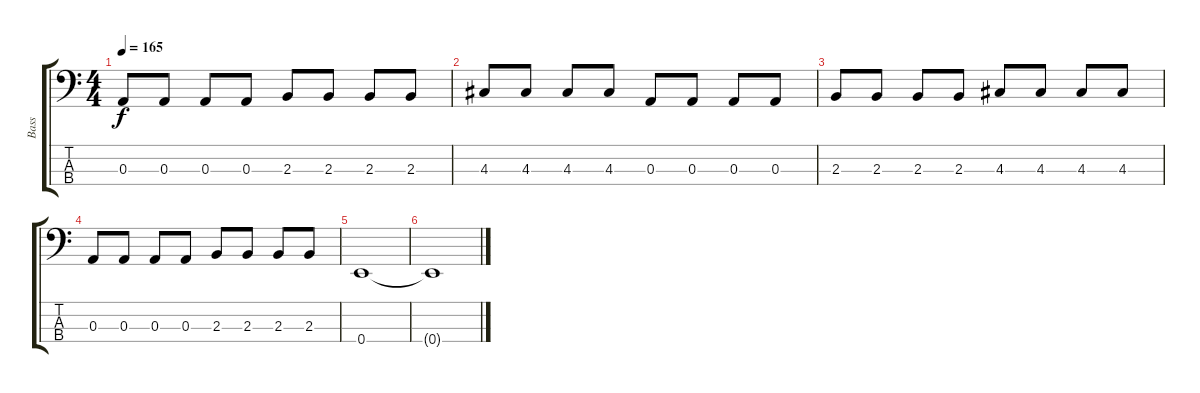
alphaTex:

\track ("Bass" "Bass") {instrument electricbassfinger}
\staff {score tabs}
\tuning (G2 D2 A1 E1) {hide}
\ts (4 4)
\tempo 165
\clef f4
\ks c
0.3.8{dy f} 0.3.8 0.3.8 0.3.8 2.3.8 2.3.8 2.3.8 2.3.8 |
4.3.8 4.3.8 4.3.8 4.3.8 0.3.8 0.3.8 0.3.8 0.3.8 |
2.3.8 2.3.8 2.3.8 2.3.8 4.3.8 4.3.8 4.3.8 4.3.8 |
0.3.8 0.3.8 0.3.8 0.3.8 2.3.8 2.3.8 2.3.8 2.3.8 |
0.4.1 |
0.4{t}.1
